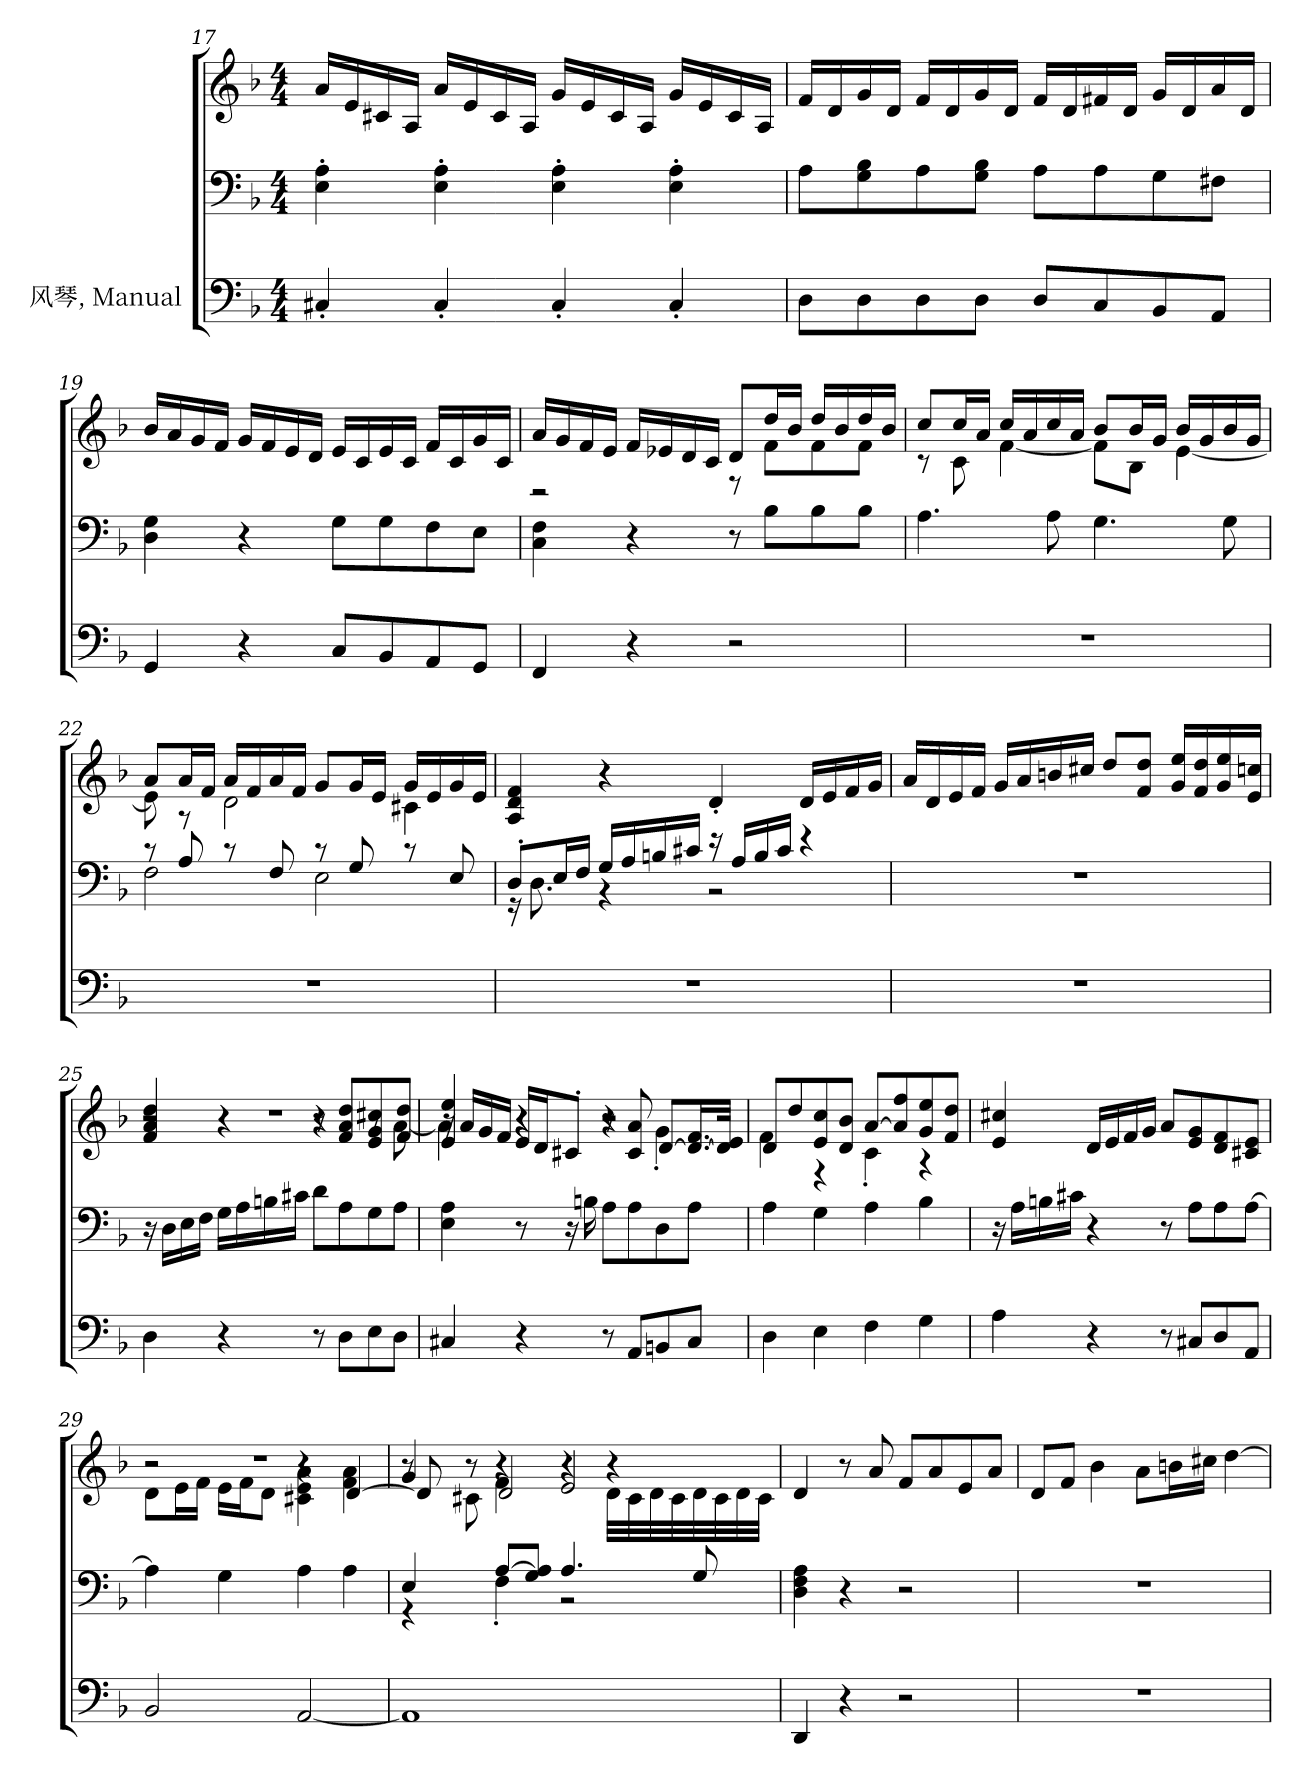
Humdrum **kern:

**kern	**kern	**kern
*part1	*part1	*part1
*staff3	*staff2	*staff1
*I"风琴, Manual	*	*
!!LO:LB:g=z
*clefF4	*clefF4	*clefG2
*k[b-]	*k[b-]	*k[b-]
*M4/4	*M4/4	*M4/4
=17	=17	=17
4C#X'/	4E\' 4A\'	16a/LL
.	.	16e/
.	.	16c#X/
.	.	16A/JJ
4C#'/	4E\' 4A\'	16a/LL
.	.	16e/
.	.	16c#/
.	.	16A/JJ
4C#'/	4E\' 4A\'	16g/LL
.	.	16e/
.	.	16c#/
.	.	16A/JJ
4C#'/	4E\' 4A\'	16g/LL
.	.	16e/
.	.	16c#/
.	.	16A/JJ
=18	=18	=18
8D\L	8A\L	16f/LL
.	.	16d/
8D\	8G\ 8B-\	16g/
.	.	16d/JJ
8D\	8A\	16f/LL
.	.	16d/
8D\J	8G\ 8B-\J	16g/
.	.	16d/JJ
8D/L	8A\L	16f/LL
.	.	16d/
8C/	8A\	16f#X/
.	.	16d/JJ
8BB-/	8G\	16g/LL
.	.	16d/
8AA/J	8F#X\J	16a/
.	.	16d/JJ
!!LO:PB:g=z
=19	=19	=19
4GG/	4D\ 4G\	16b-/LL
.	.	16a/
.	.	16g/
.	.	16f/JJ
4r	4r	16g/LL
.	.	16f/
.	.	16e/
.	.	16d/JJ
8C/L	8G\L	16e/LL
.	.	16c/
8BB-/	8G\	16e/
.	.	16c/JJ
8AA/	8F\	16f/LL
.	.	16c/
8GG/J	8E\J	16g/
.	.	16c/JJ
=20	=20	=20
*	*	*^
4FF/	4C\ 4F\	16a/LL	2r
.	.	16g/	.
.	.	16f/	.
.	.	16e/JJ	.
4r	4r	16f/LL	.
.	.	16e-X/	.
.	.	16d/	.
.	.	16c/JJ	.
2r	8r	8d/L	8r
.	8B-\L	16dd/L	8f\L
.	.	16b-/JJ	.
.	8B-\	16dd/LL	8f\
.	.	16b-/	.
.	8B-\J	16dd/	8f\J
.	.	16b-/JJ	.
=21	=21	=21	=21
1r	4.A\	8cc/L	8r
.	.	16cc/L	8c\
.	.	16a/JJ	.
.	.	16cc/LL	[4f\
.	.	16a/	.
.	8A\	16cc/	.
.	.	16a/JJ	.
.	4.G\	8b-/L	8f\L]
.	.	16b-/L	8B-\J
.	.	16g/JJ	.
.	.	16b-/LL	[4e\
.	.	16g/	.
.	8G\	16b-/	.
.	.	16g/JJ	.
!!LO:LB:g=z	!!
=22	=22	=22	=22
*	*^	*	*
1r	8r	2F\	8a/L	8e\]
.	8A/	.	16a/L	8r
.	.	.	16f/JJ	.
.	8r	.	16a/LL	2d\
.	.	.	16f/	.
.	8F/	.	16a/	.
.	.	.	16f/JJ	.
.	8r	2E\	8g/L	.
.	8G/	.	16g/L	.
.	.	.	16e/JJ	.
.	8r	.	16g/LL	4c#X\
.	.	.	16e/	.
.	8E/	.	16g/	.
.	.	.	16e/JJ	.
*	*	*	*v	*v
=23	=23	=23	=23
1r	8D'/L	16r	4A/ 4d/ 4f/
.	.	8.D\	.
.	16E/L	.	.
.	16F/JJ	.	.
.	16G/LL	4r	4r
.	16A/	.	.
.	16Bn/	.	.
.	16c#X/JJ	.	.
.	16r	2r	4d'/
.	16A/LL	.	.
.	16B/	.	.
.	16c#/JJ	.	.
.	4r	.	16d/LL
.	.	.	16e/
.	.	.	16f/
.	.	.	16g/JJ
*	*v	*v	*
!!LO:LB:g=z
=24	=24	=24
1r	1r	16a/LL
.	.	16d/
.	.	16e/
.	.	16f/JJ
.	.	16g/LL
.	.	16a/
.	.	16bn/
.	.	16cc#X/JJ
.	.	8dd/L
.	.	8f/ 8dd/J
.	.	16g/ 16ee/LL
.	.	16f/ 16dd/
.	.	16g/ 16ee/
.	.	16e/ 16ccn/JJ
=25	=25	=25
*	*	*^
*	*	*	*^
4D\	16r	1r	2r	4f/ 4a/ 4dd/
.	16D\LL	.	.	.
.	16E\	.	.	.
.	16F\JJ	.	.	.
4r	16G\LL	.	.	4r
.	16A\	.	.	.
.	16Bn\	.	.	.
.	16c#X\JJ	.	.	.
8r	8d\L	.	4r	8r
8D\L	8A\	.	.	8f/ 8a/ 8dd/L
8E\	8G\	.	8r	8e/ 8g/ 8cc#X/
8D\J	8A\J	.	[8a\	8f/ 8dd/J
!!LO:LB:g=z	!!	!!
=26	=26	=26	=26	=26
4C#X/	4E\ 4A\	4e/ 4ee/	4a\]	16r
.	.	.	.	16a/LL
.	.	.	.	16g/
.	.	.	.	16f/JJ
4r	8r	4r	4r	16e/LL
.	.	.	.	16d/J
.	16r	.	.	8c#X'/J
.	16Bn\	.	.	.
8r	8A\L	2r	4r	8r
8AA/L	8A\	.	.	8c#/ 8a/
8BBn/	8D\	.	4g'\	[8d/L
8C#/J	8A\J	.	.	16.d/_ 16.f/L
.	.	.	.	32d/] 32e/JJk
*	*	*	*v	*v
=27	=27	=27	=27
4D\	4A\	8d/L	4f\
.	.	8dd/	.
4E\	4G\	8e/ 8cc/	4r
.	.	8d/ 8b-/J	.
4F\	4A\	[8a/L	4c'\
.	.	8a/] 8ff/	.
4G\	4B-\	8g/ 8ee/	4r
.	.	8f/ 8dd/J	.
*	*	*v	*v
=28	=28	=28
4A\	16r	4e/ 4cc#X/
.	16A\LL	.
.	16Bn\	.
.	16c#X\JJ	.
4r	4r	16d/LL
.	.	16e/
.	.	16f/
.	.	16g/JJ
8r	8r	8a/L
8C#X/L	8A\L	8e/ 8g/
8D/	8A\	8d/ 8f/
8AA/J	[8A\J	8c#X/ 8e/J
!!LO:PB:g=z
=29	=29	=29
*	*	*MM67
*	*	*^
*	*	*	*^
2BB-/	4A\]	1r	8d\L	2r
.	.	.	16e\L	.
.	.	.	16f\JJ	.
.	4G\	.	16e\LL	.
.	.	.	16f\J	.
.	.	.	8d\J	.
[2AA/	4A\	.	4c#X\ 4e\ 4a\	4r
.	4A\	.	4f\ 4a\	[4d/
=30	=30	=30	=30	=30
*	*	*MM62	*	*
*	*^	*	*	*
1AA]	4E/	4r	4g/	8r	8d/]
.	.	.	.	8c#X\	8r
.	[8A/L	4F'\	4r	4f\	2d/
.	8G/ 8A/]J	.	.	.	.
.	4.A/	2r	2e/	4r	.
.	.	.	.	32d\LLL	4r
.	.	.	.	32c#\	.
.	.	.	.	32d\	.
.	.	.	.	32c#\	.
.	8G/	.	.	32d\	.
.	.	.	.	32c#\	.
.	.	.	.	32d\	.
.	.	.	.	32c#\JJJ	.
*	*v	*v	*	*	*
*	*	*v	*v	*v
=31	=31	=31
*	*	*MM57
4DD/	4D\ 4F\ 4A\	4d/
*	*	*MM72
4r	4r	8r
.	.	8a/
2r	2r	8f/L
.	.	8a/
.	.	8e/
.	.	8a/J
=32	=32	=32
1r	1r	8d/L
.	.	8f/J
.	.	4b-\
.	.	8a\L
.	.	16bn\L
.	.	16cc#X\JJ
.	.	[4dd\
=	=	=
*-	*-	*-
